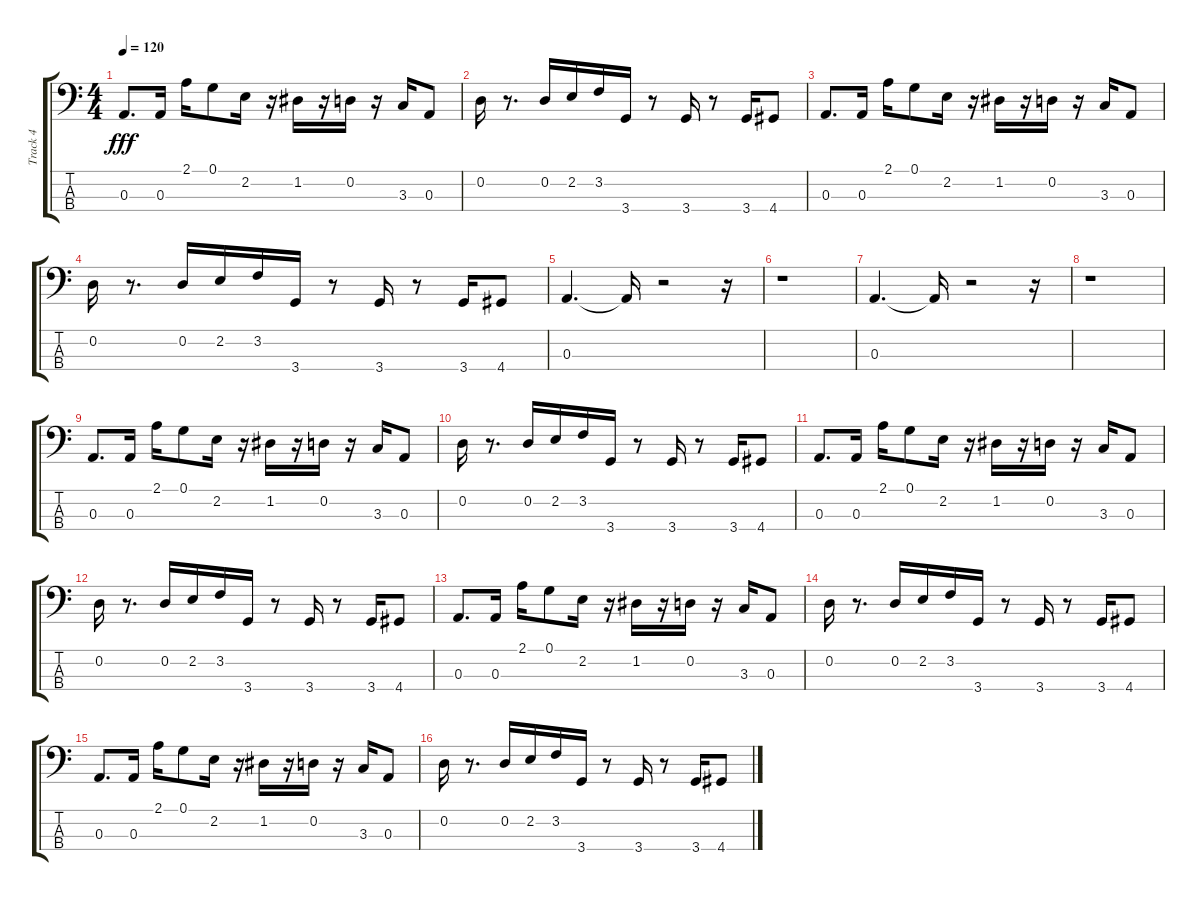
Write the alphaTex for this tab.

\track ("Track 4" "Track 4") {instrument electricbassfinger}
\staff {score tabs}
\tuning (G2 D2 A1 E1) {hide}
\ts (4 4)
\tempo 120
\clef f4
\ks c
0.3.8{d dy fff} 0.3.16 2.1.16 0.1.8 2.2.16 r.16 1.2.16 r.16 0.2.16 r.16 3.3.16 0.3.8 |
0.2.16 r.8{d} 0.2.16 2.2.16 3.2.16 3.4.16 r.8 3.4.16 r.8 3.4.16 4.4.8 |
0.3.8{d} 0.3.16 2.1.16 0.1.8 2.2.16 r.16 1.2.16 r.16 0.2.16 r.16 3.3.16 0.3.8 |
0.2.16 r.8{d} 0.2.16 2.2.16 3.2.16 3.4.16 r.8 3.4.16 r.8 3.4.16 4.4.8 |
0.3.4{d} 0.3{t}.16 r.2 r.16 |
r.1 |
0.3.4{d} 0.3{t}.16 r.2 r.16 |
r.1 |
0.3.8{d} 0.3.16 2.1.16 0.1.8 2.2.16 r.16 1.2.16 r.16 0.2.16 r.16 3.3.16 0.3.8 |
0.2.16 r.8{d} 0.2.16 2.2.16 3.2.16 3.4.16 r.8 3.4.16 r.8 3.4.16 4.4.8 |
0.3.8{d} 0.3.16 2.1.16 0.1.8 2.2.16 r.16 1.2.16 r.16 0.2.16 r.16 3.3.16 0.3.8 |
0.2.16 r.8{d} 0.2.16 2.2.16 3.2.16 3.4.16 r.8 3.4.16 r.8 3.4.16 4.4.8 |
0.3.8{d} 0.3.16 2.1.16 0.1.8 2.2.16 r.16 1.2.16 r.16 0.2.16 r.16 3.3.16 0.3.8 |
0.2.16 r.8{d} 0.2.16 2.2.16 3.2.16 3.4.16 r.8 3.4.16 r.8 3.4.16 4.4.8 |
0.3.8{d} 0.3.16 2.1.16 0.1.8 2.2.16 r.16 1.2.16 r.16 0.2.16 r.16 3.3.16 0.3.8 |
0.2.16 r.8{d} 0.2.16 2.2.16 3.2.16 3.4.16 r.8 3.4.16 r.8 3.4.16 4.4.8
